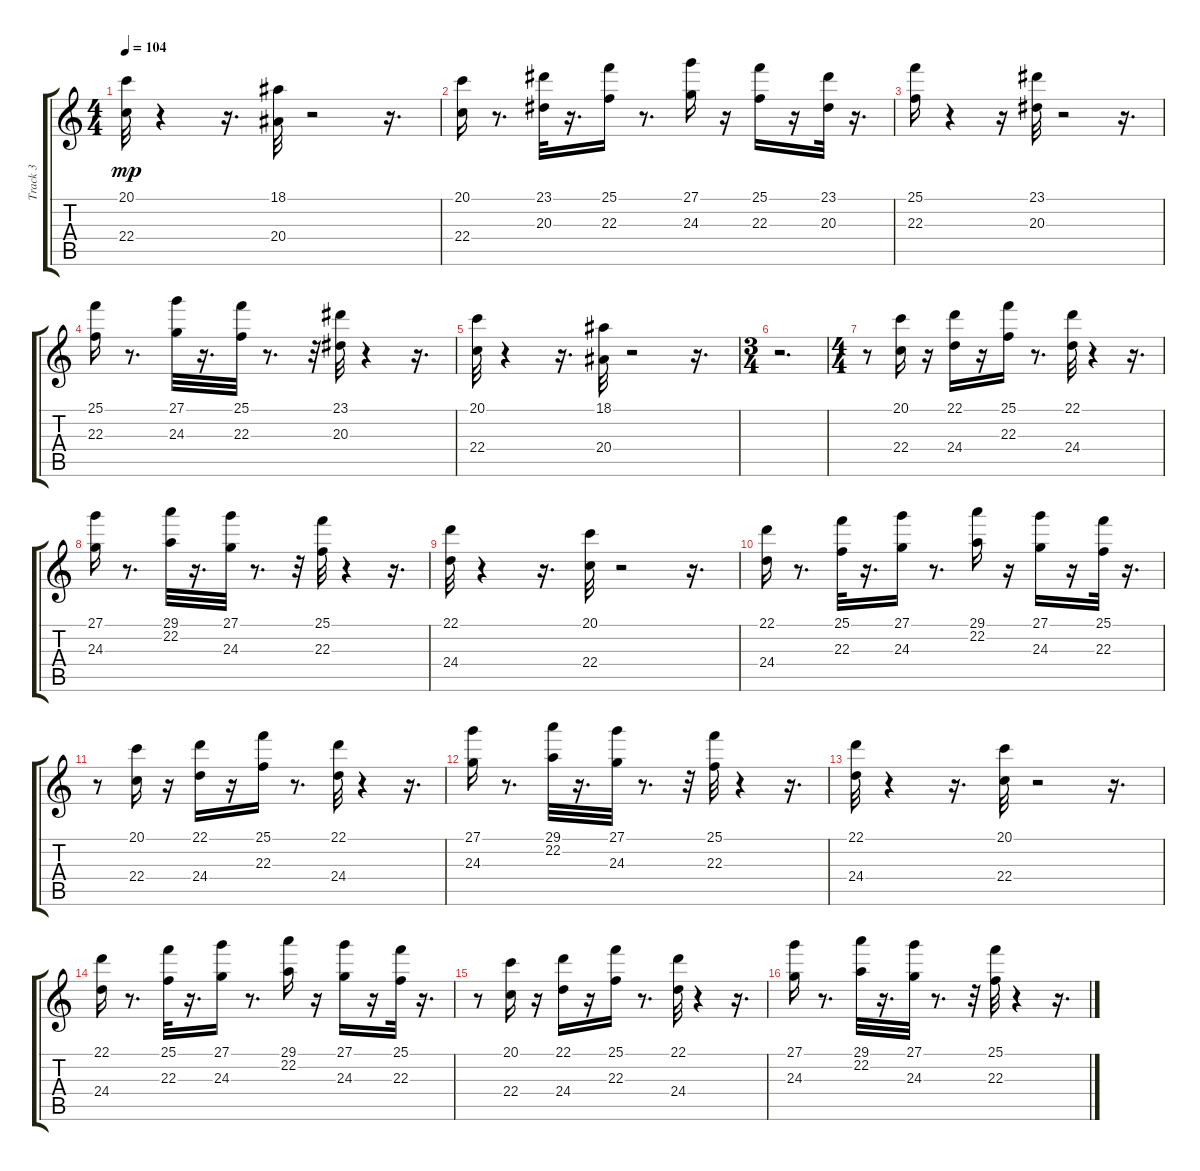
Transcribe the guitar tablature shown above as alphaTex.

\track ("Track 3" "Track 3") {instrument musicbox}
\staff {score tabs}
\tuning (E4 B3 G3 D3 A2 E2) {hide}
\ts (4 4)
\tempo 104
\clef g2
\ks c
(20.1 22.4).32{dy mp} r.4 r.16{d} (18.1 20.4).32 r.2 r.16{d} |
(20.1 22.4).16 r.8{d} (23.1 20.3).32 r.16{d} (25.1 22.3).16 r.8{d} (27.1 24.3).16 r.16 (25.1 22.3).16 r.16 (23.1 20.3).32 r.16{d} |
(25.1 22.3).16 r.4 r.16 (23.1 20.3).32 r.2 r.16{d} |
(25.1 22.3).16 r.8{d} (27.1 24.3).32 r.16{d} (25.1 22.3).32 r.8{d} r.32 (23.1 20.3).32 r.4 r.16{d} |
(20.1 22.4).32 r.4 r.16{d} (18.1 20.4).32 r.2 r.16{d} |
\ts (3 4)
r.2{d} |
\ts (4 4)
r.8{volume 13} (20.1 22.4).16 r.16 (22.1 24.4).16 r.16 (25.1 22.3).16 r.8{d} (22.1 24.4).32 r.4 r.16{d} |
(27.1 24.3).16 r.8{d} (29.1 22.2).32 r.16{d} (27.1 24.3).32 r.8{d} r.32 (25.1 22.3).32 r.4 r.16{d} |
(22.1 24.4).32 r.4 r.16{d} (20.1 22.4).32 r.2 r.16{d} |
(22.1 24.4).16 r.8{d} (25.1 22.3).32 r.16{d} (27.1 24.3).16 r.8{d} (29.1 22.2).16 r.16 (27.1 24.3).16 r.16 (25.1 22.3).32 r.16{d} |
r.8 (20.1 22.4).16 r.16 (22.1 24.4).16 r.16 (25.1 22.3).16 r.8{d} (22.1 24.4).32 r.4 r.16{d} |
(27.1 24.3).16 r.8{d} (29.1 22.2).32 r.16{d} (27.1 24.3).32 r.8{d} r.32 (25.1 22.3).32 r.4 r.16{d} |
(22.1 24.4).32 r.4 r.16{d} (20.1 22.4).32 r.2 r.16{d} |
(22.1 24.4).16 r.8{d} (25.1 22.3).32 r.16{d} (27.1 24.3).16 r.8{d} (29.1 22.2).16 r.16 (27.1 24.3).16 r.16 (25.1 22.3).32 r.16{d} |
r.8 (20.1 22.4).16 r.16 (22.1 24.4).16 r.16 (25.1 22.3).16 r.8{d} (22.1 24.4).32 r.4 r.16{d} |
(27.1 24.3).16 r.8{d} (29.1 22.2).32 r.16{d} (27.1 24.3).32 r.8{d} r.32 (25.1 22.3).32 r.4 r.16{d}
